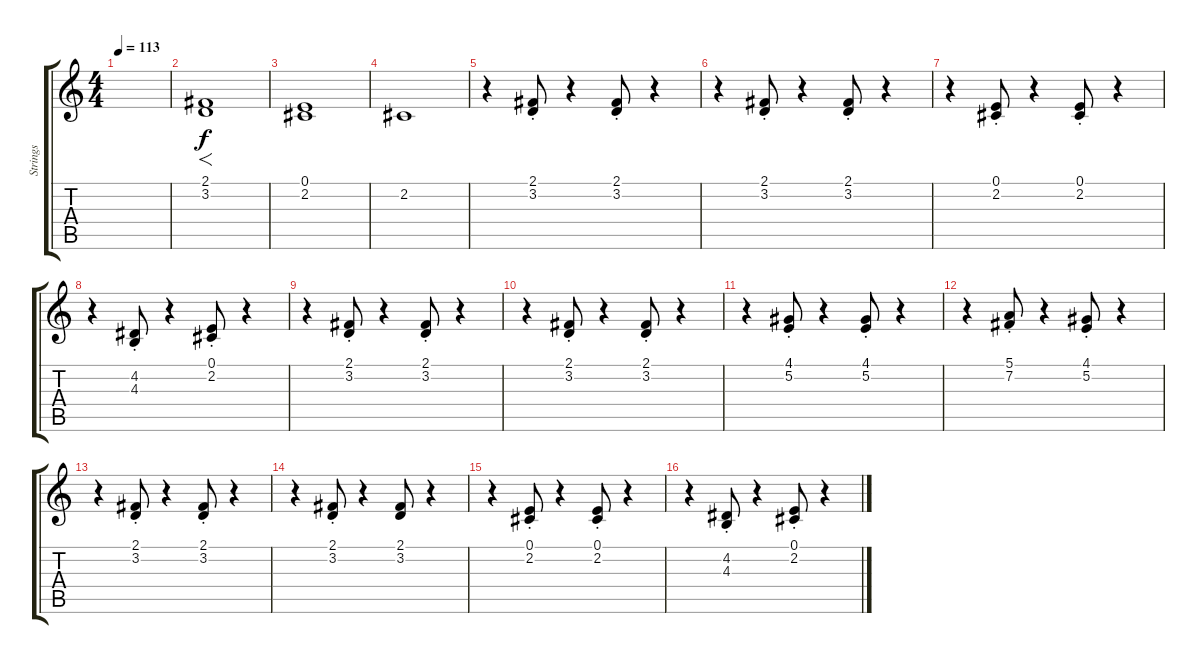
\track ("Strings" "Strings") {instrument stringensemble1}
\staff {score tabs}
\tuning (E4 B3 G3 D3 A2 E2) {hide}
\ts (4 4)
\tempo 113
\clef g2
\ks c
|
(2.1 3.2).1{f} |
(0.1 2.2).1 |
2.2.1 |
r.4 (2.1{st} 3.2).8 r.4 (2.1{st} 3.2).8 r.4 |
r.4 (2.1{st} 3.2{st}).8 r.4 (2.1{st} 3.2{st}).8 r.4 |
r.4 (0.1{st} 2.2{st}).8 r.4 (0.1{st} 2.2{st}).8 r.4 |
r.4 (4.2{st} 4.3).8 r.4 (0.1{st} 2.2{st}).8 r.4 |
r.4 (2.1{st} 3.2{st}).8 r.4 (2.1{st} 3.2{st}).8 r.4 |
r.4 (2.1{st} 3.2{st}).8 r.4 (2.1{st} 3.2{st}).8 r.4 |
r.4 (4.1{st} 5.2{st}).8 r.4 (4.1{st} 5.2{st}).8 r.4 |
r.4 (5.1{st} 7.2{st}).8 r.4 (4.1{st} 5.2{st}).8 r.4 |
r.4 (2.1{st} 3.2{st}).8 r.4 (2.1{st} 3.2{st}).8 r.4 |
r.4 (2.1{st} 3.2{st}).8 r.4 (2.1 3.2).8 r.4 |
r.4 (0.1{st} 2.2{st}).8 r.4 (0.1{st} 2.2{st}).8 r.4 |
r.4 (4.2{st} 4.3{st}).8 r.4 (0.1{st} 2.2{st}).8 r.4
